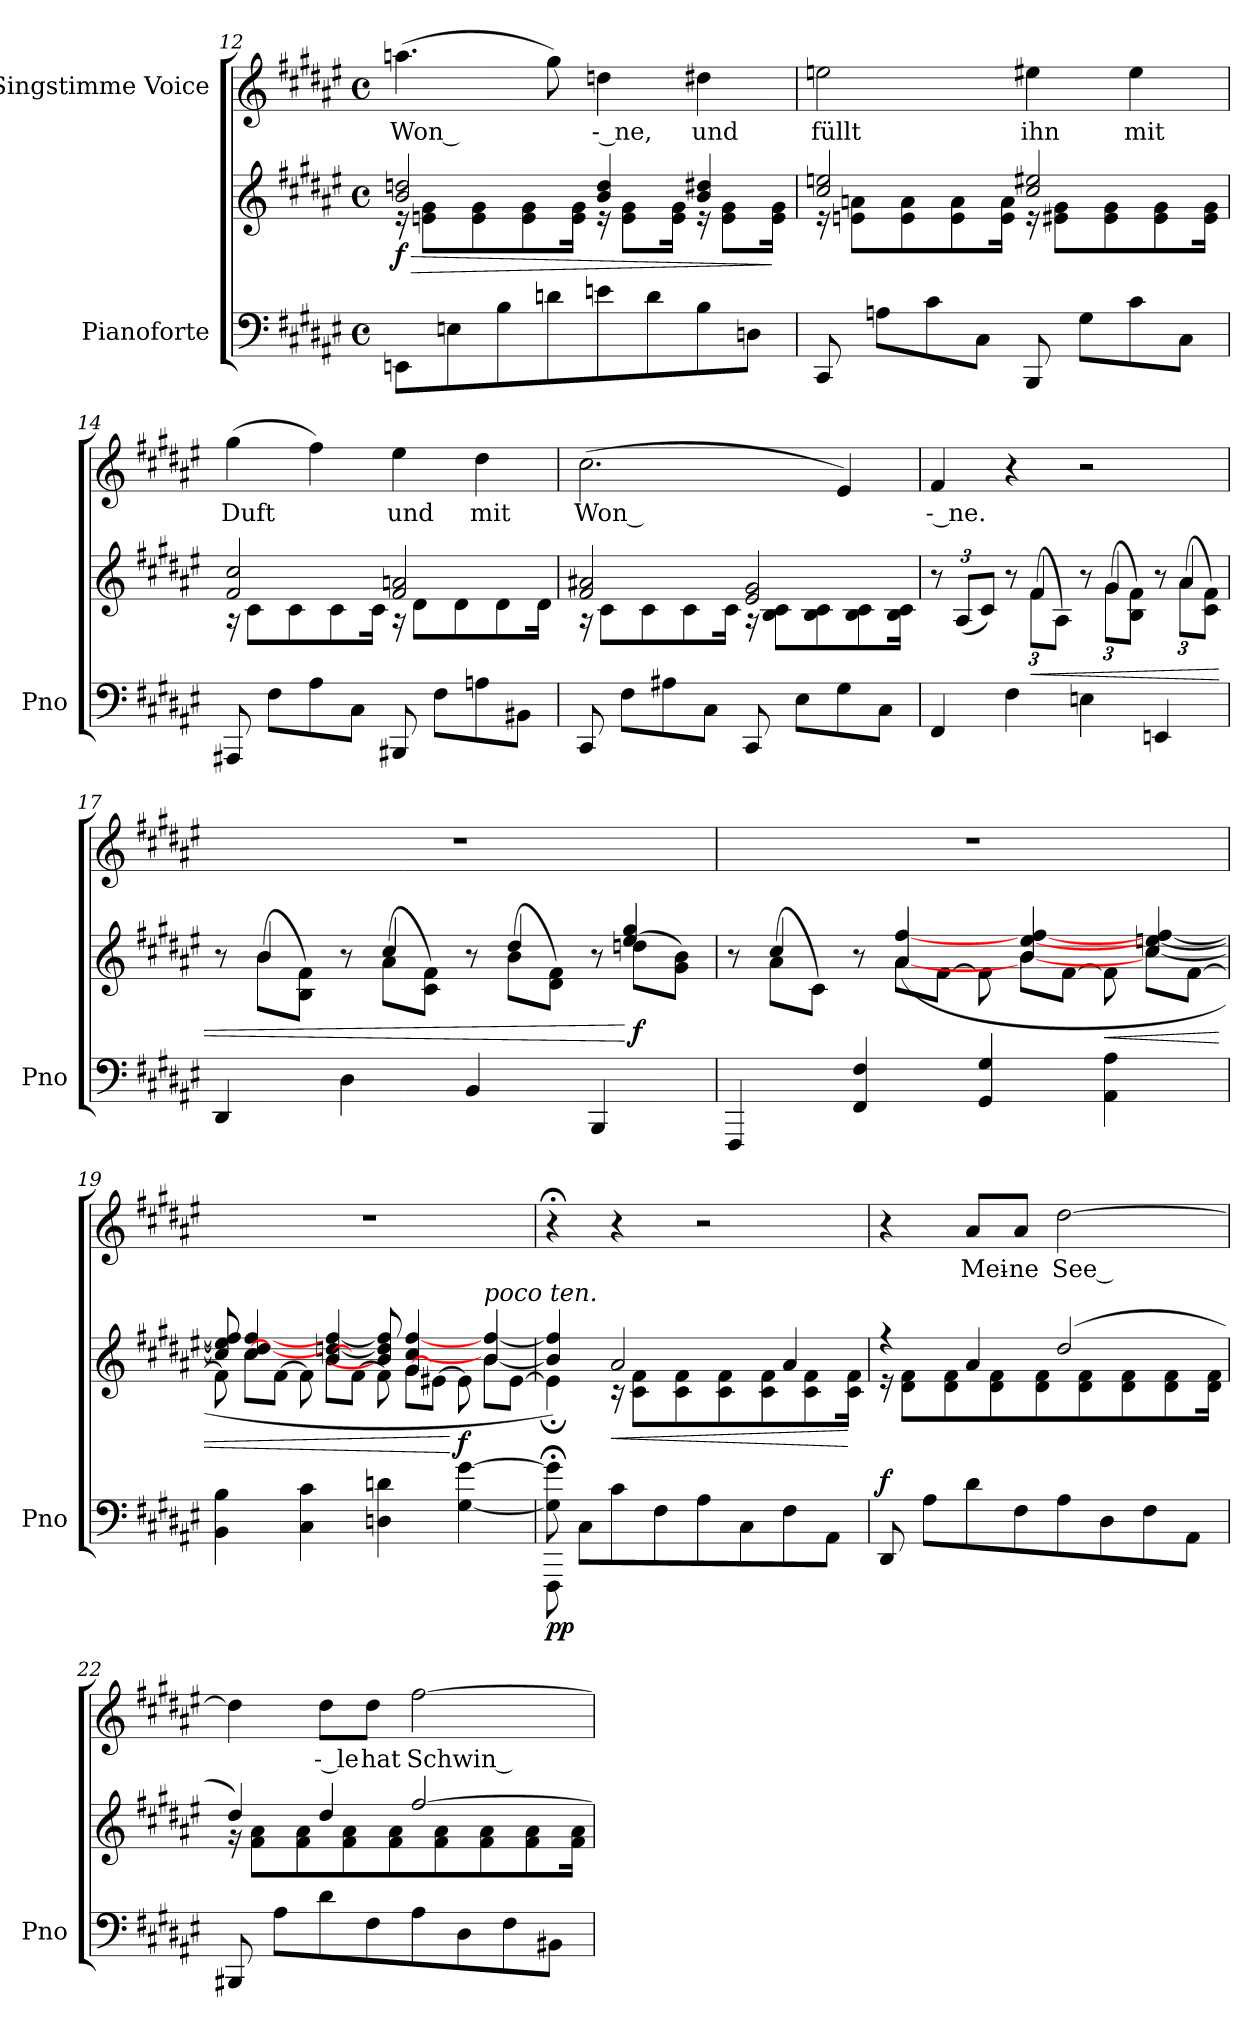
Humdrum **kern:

**kern	**kern	**dynam	**kern	**text
*part2	*part2	*part2	*part1	*part1
*staff3	*staff2	*staff2/3	*staff1	*staff1
*I"Pianoforte	*	*	*I"Singstimme Voice	*
*I'Pno	*	*	*	*
*clefF4	*clefG2	*	*clefG2	*
*k[f#c#g#d#a#e#]	*k[f#c#g#d#a#e#]	*	*k[f#c#g#d#a#e#]	*
*M4/4	*M4/4	*	*M4/4	*
*met(c)	*met(c)	*	*met(c)	*
=12	=12	=12	=12	=12
!	!	!LO:HP:b	!	!
*	*^	*	*	*
!	!	!	!LO:DY:n=1:b	!	!
8EEn\L	2b/ 2ddn/	16r	> f	(>4.aan\	Won --
.	.	8en\ 8g#\L	.	.	.
8En\	.	.	.	.	.
.	.	8e\ 8g#\	.	.	.
8B\	.	.	.	.	.
.	.	8e\ 8g#\	.	.	.
8dn\	.	.	.	8gg#\)	.
.	.	16e\ 16g#\Jk	.	.	.
8en\	4b/ 4dd/	16r	.	4ddn\	-- ne,
.	.	8e\ 8g#\L	.	.	.
8d\	.	.	.	.	.
.	.	16e\ 16g#\Jk	.	.	.
8B\	4b/ 4dd#X/	16r	.	4dd#X\	und
.	.	8e\ 8g#\L	.	.	.
8Dn\J	.	.	.	.	.
.	.	16e\ 16g#\Jk	]	.	.
=13	=13	=13	=13	=13	=13
8CC#/	2cc#/ 2een/	16r	.	2een\	füllt
.	.	8en\ 8an\L	.	.	.
8An\L	.	.	.	.	.
.	.	8e\ 8a\	.	.	.
8c#\	.	.	.	.	.
.	.	8e\ 8a\	.	.	.
8C#\J	.	.	.	.	.
.	.	16e\ 16a\Jk	.	.	.
8BBB/	2cc#/ 2ee#X/	16r	.	4ee#X\	ihn
.	.	8e#X\ 8g#\L	.	.	.
8G#\L	.	.	.	.	.
.	.	8e#\ 8g#\	.	.	.
8c#\	.	.	.	4ee#\	mit
.	.	8e#\ 8g#\	.	.	.
8C#\J	.	.	.	.	.
.	.	16e#\ 16g#\Jk	.	.	.
=14	=14	=14	=14	=14	=14
8AAA#X/	2f#/ 2cc#/	16r	.	(>4gg#\	Duft
.	.	8c#\L	.	.	.
8F#\L	.	.	.	.	.
.	.	8c#\	.	.	.
8A#\	.	.	.	4ff#\)	.
.	.	8c#\	.	.	.
8C#\J	.	.	.	.	.
.	.	16c#\Jk	.	.	.
8BBB#X/	2f#/ 2an/	16r	.	4ee#\	und
.	.	8d#\L	.	.	.
8F#\L	.	.	.	.	.
.	.	8d#\	.	.	.
8An\	.	.	.	4dd#\	mit
.	.	8d#\	.	.	.
8BB#X\J	.	.	.	.	.
.	.	16d#\Jk	.	.	.
=15	=15	=15	=15	=15	=15
8CC#/	2f#/ 2a#X/	16r	.	(>2.cc#\	Won --
.	.	8c#\L	.	.	.
8F#\L	.	.	.	.	.
.	.	8c#\	.	.	.
8A#X\	.	.	.	.	.
.	.	8c#\	.	.	.
8C#\J	.	.	.	.	.
.	.	16c#\Jk	.	.	.
8CC#/	2e#/ 2g#/	16r	.	.	.
.	.	8B\ 8c#\L	.	.	.
8E#\L	.	.	.	.	.
.	.	8B\ 8c#\	.	.	.
8G#\	.	.	.	4e#/)	.
.	.	8B\ 8c#\	.	.	.
8C#\J	.	.	.	.	.
.	.	16B\ 16c#\Jk	.	.	.
=16	=16	=16	=16	=16	=16
*	*Xbrackettup	*	*	*	*
4FF#/	12r	4ryy	.	4f#/	-- ne.
.	(<12A#/L	.	.	.	.
.	12c#/J)	.	.	.	.
*	*	*Xtuplet	*	*	*
4F#\	12r	12ryy	.	4r	.
!	!	!	!LO:HP:b	!	!
.	(<12f#\L	6f#/	<	.	.
.	12A#\J)	.	.	.	.
*	*tuplet	*Xtuplet	*	*	*
4En\	12r	12ryy	.	2r	.
.	(<12g#\L	6g#/	.	.	.
.	12B\ 12f#\J)	.	.	.	.
*	*tuplet	*Xtuplet	*	*	*
4EEn/	12r	12ryy	.	.	.
.	(<12a#\L	6a#/	.	.	.
.	12c#\ 12f#\J)	.	.	.	.
=17	=17	=17	=17	=17	=17
4DD#/	12r	12ryy	.	1r	.
.	(<12b\L	6b/	.	.	.
.	12B\ 12f#\J)	.	.	.	.
4D#\	12r	12ryy	.	.	.
.	(<12a#\L	6cc#/	.	.	.
.	12c#\ 12f#\J)	.	.	.	.
4BB/	12r	12ryy	.	.	.
.	(<12b\L	6dd#/	.	.	.
.	12d#\ 12f#\J)	.	.	.	.
4BBB/	12r	12ryy	.	.	.
!	!	!	!LO:DY:n=1:b	!	!
.	(<12ddn\L	6ee#/ 6gg#/	[ f	.	.
.	12g#\ 12b\J)	.	.	.	.
=18	=18	=18	=18	=18	=18
4FFF#/	12r	12ryy	.	1r	.
.	(<12a#\L	6cc#/	.	.	.
.	12c#\J)	.	.	.	.
4FF#/ 4F#/	12r	12ryy	.	.	.
.	12a#\L	([4a#/ [4ff#/	.	.	.
.	[12f#\J	.	.	.	.
4GG#/ 4G#/	12f#\]	.	.	.	.
.	12b\L	[4b/ [4ee#/ [4ff#/	.	.	.
.	[12f#\J	.	.	.	.
!	!	!	!LO:HP:b	!	!
4AA#\ 4A#\	12f#\]	.	<	.	.
.	12cc#\L	[6cc#/ [6een/ [6ff#/	.	.	.
.	[12f#\J	.	.	.	.
=19	=19	=19	=19	=19	=19
4BB\ 4B\	12f#\]	12cc#/] 12een/] 12ff#/]	.	1r	.
.	[>12cc#\L	4cc#/ [4dd#/ [4ff#/	.	.	.
.	[12f#\J	.	.	.	.
4C#\ 4c#\	12f#\]	.	.	.	.
.	[>12b\L	6b/ [6ddn/ [6ff#/	.	.	.
.	[12f#\J	.	.	.	.
4Dn\ 4dn\	12f#\]	12b/] 12dd/] 12ff#/]	.	.	.
.	[>12g#\L	4g#/ [4cc#/ [4ff#/	.	.	.
.	[12e#X\J	.	.	.	.
!	!	!	!LO:DY:n=1:b	!	!
[4G#\ [>4g#\	12e#\]	.	[ f	.	.
!	!LO:TX:i:t=poco ten.	!	!	!	!
.	12b\L	[6b/ [6ff#/	.	.	.
.	[12e#\J	.	.	.	.
=20	=20	=20	=20	=20	=20
*^	*	*	*	*	*
!	!	!	!	!LO:DY:b=2	!	!
!	!	!	!	!LO:DY:n=1:b	!	!
8FFF#;\	8G#\] 8g#\]	4e#\]	4b/]; 4ff#/];)	p p	4r;<	.
8C#\L	2..ryy	.	.	.	.	.
!	!	!	!	!LO:HP:b	!	!
8c#\	.	2a#/	16r	<	4r	.
.	.	.	8c#\ 8f#\L	.	.	.
8F#\	.	.	.	.	.	.
.	.	.	8c#\ 8f#\	.	.	.
8A#\	.	.	.	.	2r	.
.	.	.	8c#\ 8f#\	.	.	.
8C#\	.	.	.	.	.	.
.	.	.	8c#\ 8f#\	.	.	.
8F#\	.	4a#/	.	.	.	.
.	.	.	8c#\ 8f#\	.	.	.
8AA#\J	.	.	.	.	.	.
.	.	.	16c#\ 16f#\Jk	[	.	.
*v	*v	*	*	*	*	*
=21	=21	=21	=21	=21	=21
!	!	!	!LO:DY:a=2	!	!
8DD#/	4r	16r	f	4r	.
.	.	8d#\ 8f#\L	.	.	.
8A#\L	.	.	.	.	.
.	.	8d#\ 8f#\	.	.	.
8d#\	4a#/	.	.	8a#/L	Mei-
.	.	8d#\ 8f#\	.	.	.
8F#\	.	.	.	8a#/J	-ne
.	.	8d#\ 8f#\	.	.	.
8A#\	(>2dd#/	.	.	[2dd#\	See --
.	.	8d#\ 8f#\	.	.	.
8D#\	.	.	.	.	.
.	.	8d#\ 8f#\	.	.	.
8F#\	.	.	.	.	.
.	.	8d#\ 8f#\	.	.	.
8AA#\J	.	.	.	.	.
.	.	16d#\ 16f#\Jk	.	.	.
=22	=22	=22	=22	=22	=22
8BBB#X/	4dd#/)	16r	.	4dd#\]	.
.	.	8f#\ 8a#\L	.	.	.
8A#\L	.	.	.	.	.
.	.	8f#\ 8a#\	.	.	.
8d#\	4dd#/	.	.	8dd#\L	-- le
.	.	8f#\ 8a#\	.	.	.
8F#\	.	.	.	8dd#\J	hat
.	.	8f#\ 8a#\	.	.	.
8A#\	[2ff#/	.	.	[2ff#\	Schwin --
.	.	8f#\ 8a#\	.	.	.
8D#\	.	.	.	.	.
.	.	8f#\ 8a#\	.	.	.
8F#\	.	.	.	.	.
.	.	8f#\ 8a#\	.	.	.
8BB#X\J	.	.	.	.	.
.	.	16f#\ 16a#\Jk	.	.	.
*	*v	*v	*	*	*
=	=	=	=	=
*-	*-	*-	*-	*-
